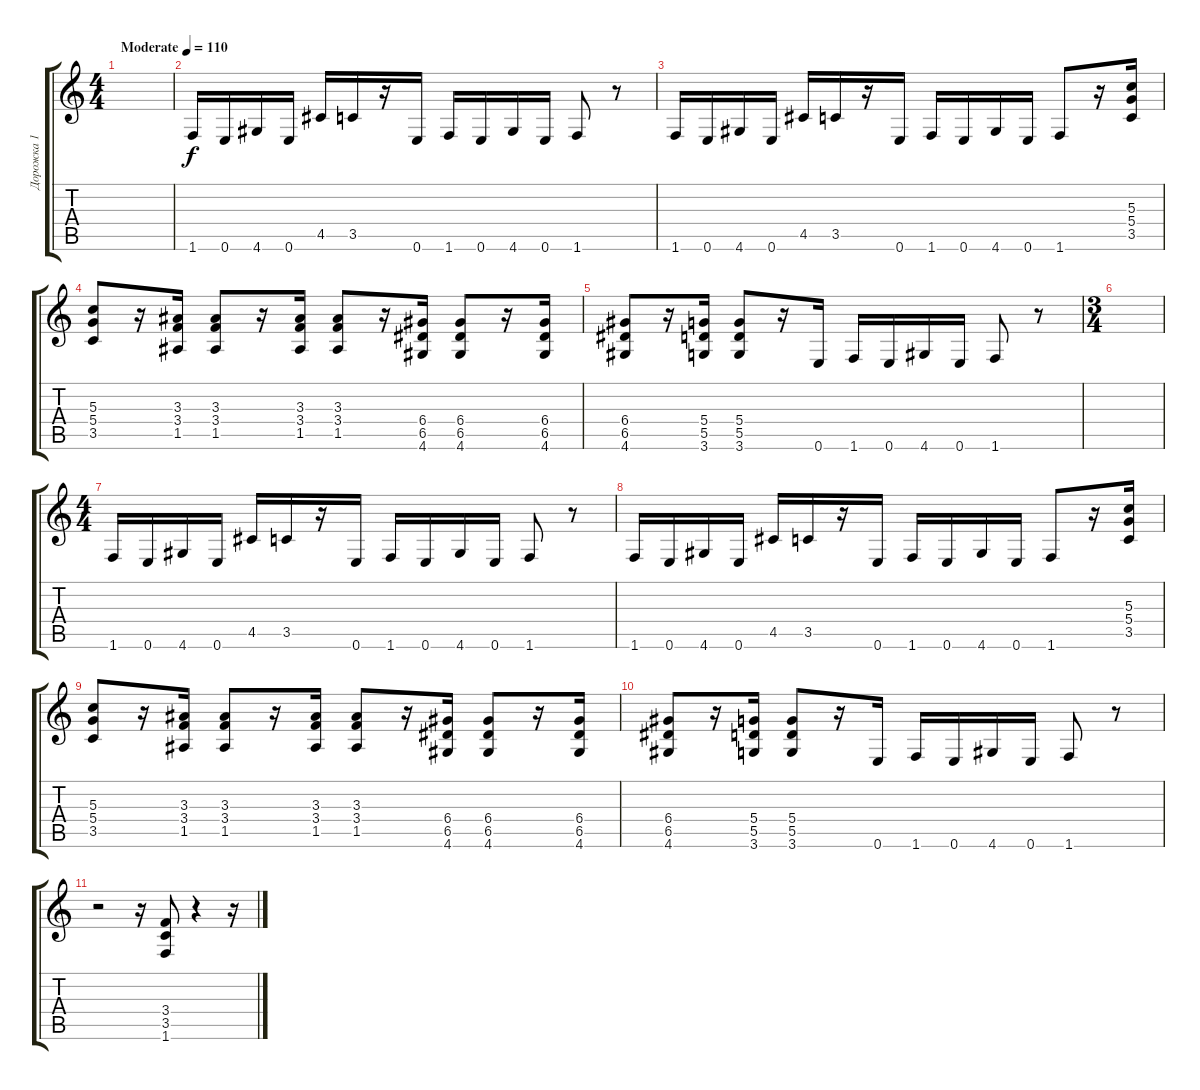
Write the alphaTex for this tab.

\track ("Дорожка 1" "Дорожка 1") {instrument distortionguitar}
\staff {score tabs}
\tuning (E4 B3 G3 D3 A2 E2) {hide}
\ts (4 4)
\tempo (110 "Moderate")
\clef g2
\ks c
|
1.6.16 0.6.16 4.6.16 0.6.16 4.5.16 3.5.16 r.16 0.6.16 1.6.16 0.6.16 4.6.16 0.6.16 1.6.8 r.8 |
1.6.16 0.6.16 4.6.16 0.6.16 4.5.16 3.5.16 r.16 0.6.16 1.6.16 0.6.16 4.6.16 0.6.16 1.6.8 r.16 (5.3 5.4 3.5).16 |
(5.3 5.4 3.5).8 r.16 (3.3 3.4 1.5).16 (3.3 3.4 1.5).8 r.16 (3.3 3.4 1.5).16 (3.3 3.4 1.5).8 r.16 (6.4 6.5 4.6).16 (6.4 6.5 4.6).8 r.16 (6.4 6.5 4.6).16 |
(6.4 6.5 4.6).8 r.16 (5.4 5.5 3.6).16 (5.4 5.5 3.6).8 r.16 0.6.16 1.6.16 0.6.16 4.6.16 0.6.16 1.6.8 r.8 |
\ts (3 4)
|
\ts (4 4)
1.6.16 0.6.16 4.6.16 0.6.16 4.5.16 3.5.16 r.16 0.6.16 1.6.16 0.6.16 4.6.16 0.6.16 1.6.8 r.8 |
1.6.16 0.6.16 4.6.16 0.6.16 4.5.16 3.5.16 r.16 0.6.16 1.6.16 0.6.16 4.6.16 0.6.16 1.6.8 r.16 (5.3 5.4 3.5).16 |
(5.3 5.4 3.5).8 r.16 (3.3 3.4 1.5).16 (3.3 3.4 1.5).8 r.16 (3.3 3.4 1.5).16 (3.3 3.4 1.5).8 r.16 (6.4 6.5 4.6).16 (6.4 6.5 4.6).8 r.16 (6.4 6.5 4.6).16 |
(6.4 6.5 4.6).8 r.16 (5.4 5.5 3.6).16 (5.4 5.5 3.6).8 r.16 0.6.16 1.6.16 0.6.16 4.6.16 0.6.16 1.6.8 r.8 |
r.2 r.16 (3.4 3.5 1.6).8 r.4 r.16
